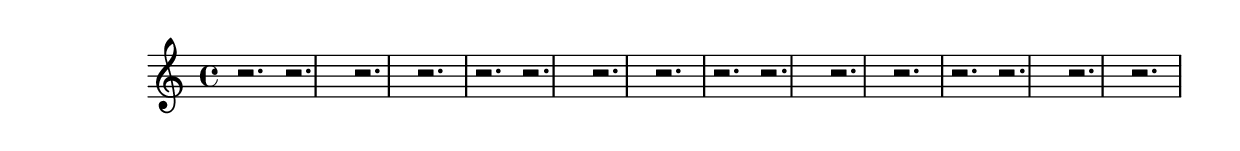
%%  diciottesimo_basso.ly
%%  Copyright (c) 2011 Benjamin Coudrin <benjamin.coudrin@gmail.com>
%%                All Rights Reserved
%%
%%  Copyleft :
%%  This program is free software. It comes without any warranty, to
%%  the extent permitted by applicable law. You can redistribute it
%%  and/or modify it under the terms of the Do What The Fuck You Want
%%  To Public License, Version 2, as published by Sam Hocevar. See
%%  http://sam.zoy.org/wtfpl/COPYING for more details.

\time 3/4
\clef bass
\key d \minor
\relative c {
  r2.
  r2.
  r2.
  r2.
  r2.
  r2.
  r2.
  r2.
  r2.
  r2.
  r2.
  r2.
  r2.
  r2.
  r2.
  r2.
}
